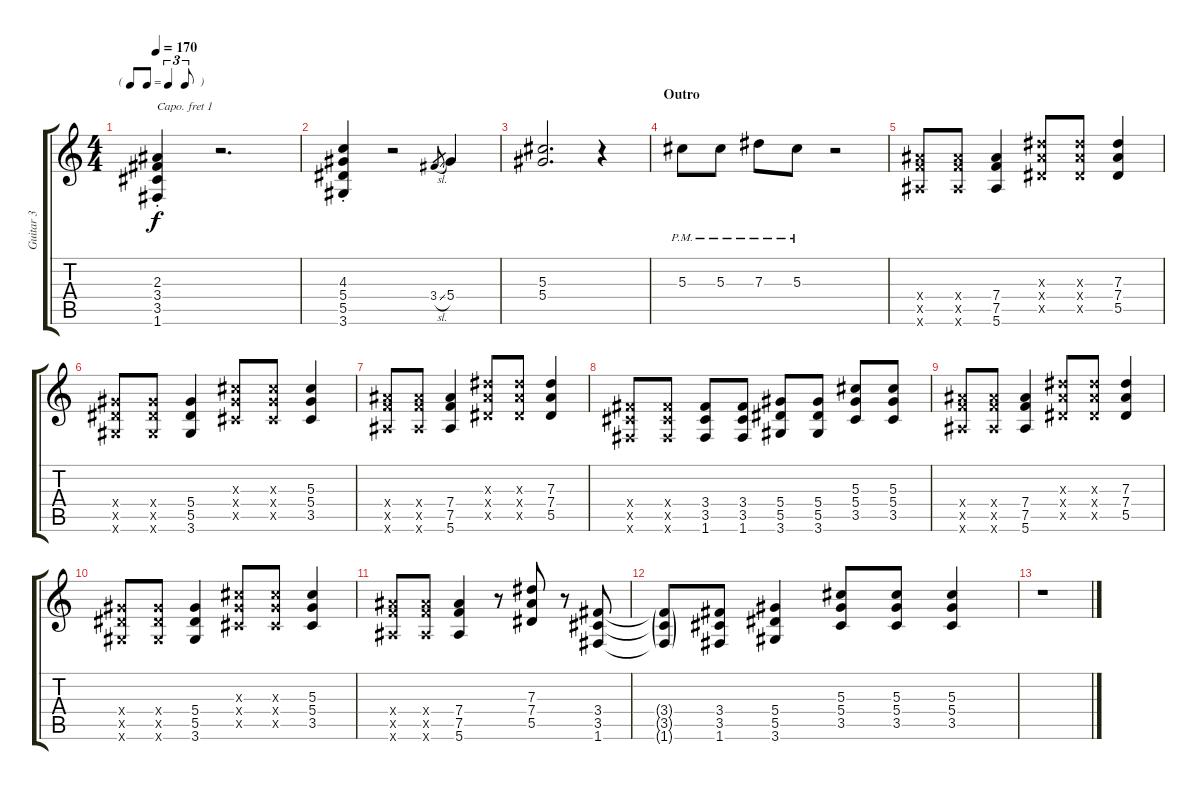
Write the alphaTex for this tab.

\track ("Guitar 3" "Guitar 3") {instrument distortionguitar}
\staff {score tabs}
\capo 1
\tuning (E4 B3 G3 D3 A2 E2) {hide}
\ts (4 4)
\tf triplet8th
\tempo 170
\clef g2
\ks c
(2.3{st} 3.4{st} 3.5{st} 1.6{st}).4{dy f} r.2{d} |
(4.3{st} 5.4{st} 5.5{st} 3.6{st}).4 r.2 3.4{sl}.8{gr} 5.4.4 |
(5.3 5.4).2{d} r.4 |
\section ("" "Outro")
5.3{pm}.8 5.3{pm}.8 7.3{pm}.8 5.3{pm}.8 r.2 |
(7.4{x} 7.5{x} 5.6{x}).8 (7.4{x} 7.5{x} 5.6{x}).8 (7.4 7.5 5.6).4 (7.3{x} 7.4{x} 5.5{x}).8 (7.3{x} 7.4{x} 5.5{x}).8 (7.3 7.4 5.5).4 |
(5.4{x} 5.5{x} 3.6{x}).8 (5.4{x} 5.5{x} 3.6{x}).8 (5.4 5.5 3.6).4 (5.3{x} 5.4{x} 3.5{x}).8 (5.3{x} 5.4{x} 3.5{x}).8 (5.3 5.4 3.5).4 |
(7.4{x} 7.5{x} 5.6{x}).8 (7.4{x} 7.5{x} 5.6{x}).8 (7.4 7.5 5.6).4 (7.3{x} 7.4{x} 5.5{x}).8 (7.3{x} 7.4{x} 5.5{x}).8 (7.3 7.4 5.5).4 |
(3.4{x} 3.5{x} 1.6{x}).8 (3.4{x} 3.5{x} 1.6{x}).8 (3.4 3.5 1.6).8 (3.4 3.5 1.6).8 (5.4 5.5 3.6).8 (5.4 5.5 3.6).8 (5.3 5.4 3.5).8 (5.3 5.4 3.5).8 |
(7.4{x} 7.5{x} 5.6{x}).8 (7.4{x} 7.5{x} 5.6{x}).8 (7.4 7.5 5.6).4 (7.3{x} 7.4{x} 5.5{x}).8 (7.3{x} 7.4{x} 5.5{x}).8 (7.3 7.4 5.5).4 |
(5.4{x} 5.5{x} 3.6{x}).8 (5.4{x} 5.5{x} 3.6{x}).8 (5.4 5.5 3.6).4 (5.3{x} 5.4{x} 3.5{x}).8 (5.3{x} 5.4{x} 3.5{x}).8 (5.3 5.4 3.5).4 |
(7.4{x} 7.5{x} 5.6{x}).8 (7.4{x} 7.5{x} 5.6{x}).8 (7.4 7.5 5.6).4 r.8 (7.3 7.4 5.5).8 r.8 (3.4 3.5 1.6).8 |
(3.4{g t} 3.5{g t} 1.6{g t}).8 (3.4 3.5 1.6).8 (5.4 5.5 3.6).4 (5.3 5.4 3.5).8 (5.3 5.4 3.5).8 (5.3 5.4 3.5).4 |
r.1
